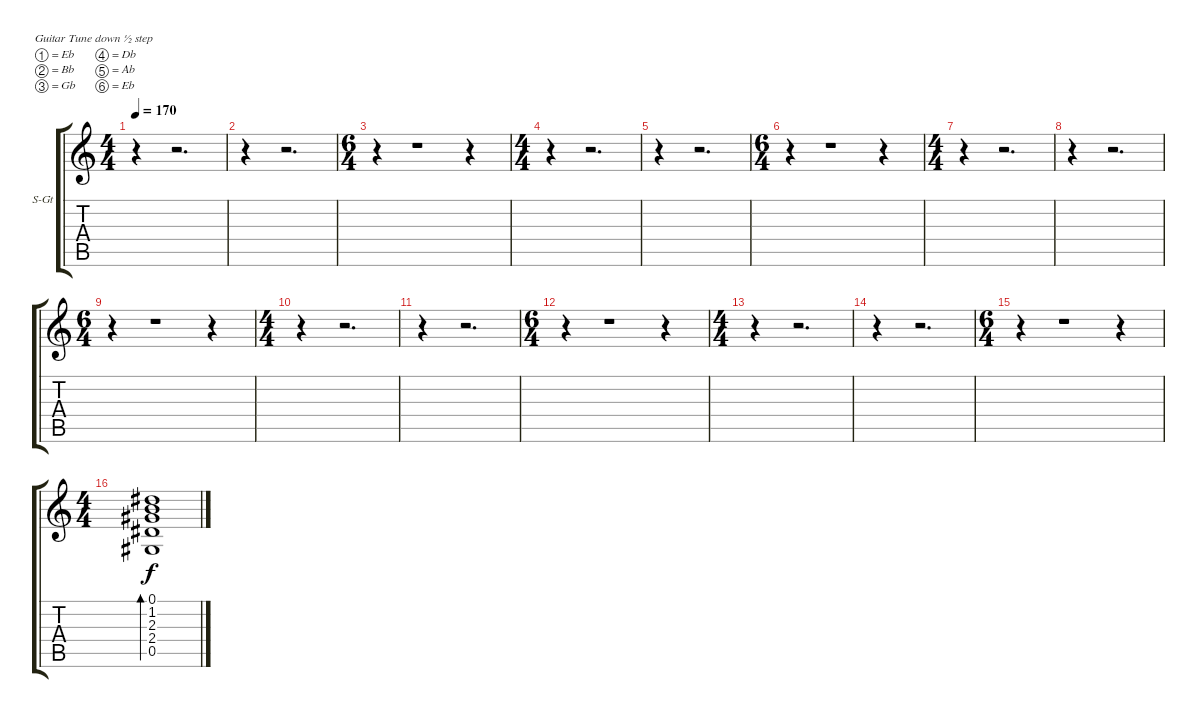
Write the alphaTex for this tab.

\bracketExtendMode groupsimilarinstruments
\firstSystemTrackNameOrientation horizontal
\otherSystemsTrackNameOrientation horizontal
\track ("Акустическая гитара" "S-Gt") {instrument acousticguitarsteel}
\staff {score tabs}
\tuning (Eb4 Bb3 Gb3 Db3 Ab2 Eb2)
\ts (4 4)
\beaming (8 2 2 2 2)
\tempo 170
\clef g2
\ks c
r.4{dy f} r.2{d} |
r.4 r.2{d} |
\ts (6 4)
\beaming (8 2 2 2 6)
r.4 r.1 r.4 |
\ts (4 4)
\beaming (8 2 2 2 2)
r.4 r.2{d} |
r.4 r.2{d} |
\ts (6 4)
\beaming (8 2 2 2 6)
r.4 r.1 r.4 |
\ts (4 4)
\beaming (8 2 2 2 2)
r.4 r.2{d} |
r.4 r.2{d} |
\ts (6 4)
\beaming (8 2 2 2 6)
r.4 r.1 r.4 |
\ts (4 4)
\beaming (8 2 2 2 2)
r.4 r.2{d} |
r.4 r.2{d} |
\ts (6 4)
\beaming (8 2 2 2 6)
r.4 r.1 r.4 |
\ts (4 4)
\beaming (8 2 2 2 2)
r.4 r.2{d} |
r.4 r.2{d} |
\ts (6 4)
\beaming (8 2 2 2 6)
r.4 r.1 r.4 |
\ts (4 4)
\beaming (8 2 2 2 2)
(0.1 1.2 2.3 2.4 0.5).1{bd 120}
